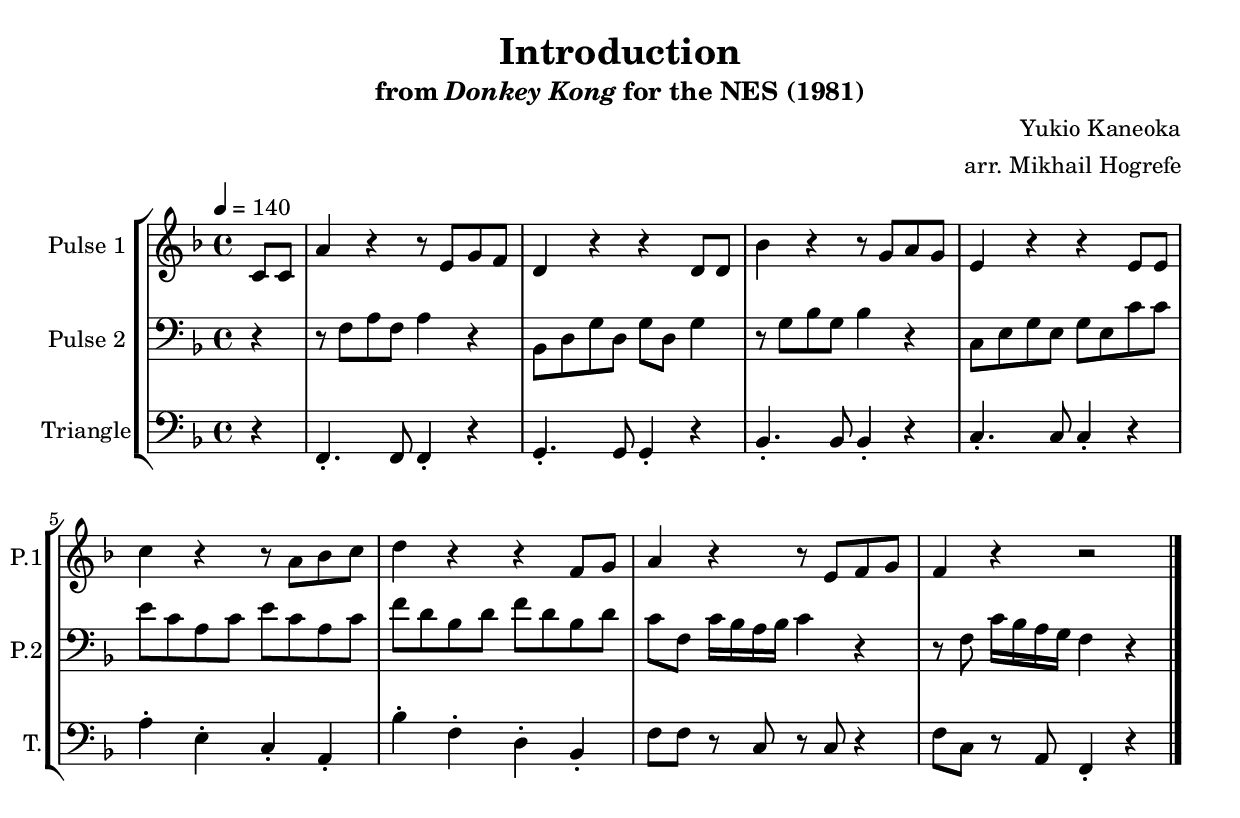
\version "2.20.0"

\book {
    \header {
        title = "Introduction"
        subtitle = \markup { "from" {\italic "Donkey Kong"} "for the NES (1981)" }
        composer = "Yukio Kaneoka"
        arranger = "arr. Mikhail Hogrefe"
    }

    \score {
        {
            \new StaffGroup <<
                \new Staff \relative c' {
                    \set Staff.instrumentName = "Pulse 1"
                    \set Staff.shortInstrumentName = "P.1"

\key f \major
\tempo 4 = 140
\partial 4 c8 c |

a'4 r4 r8 e g f |
d4 r r d8 d |
bes'4 r4 r8 g a g |
e4 r4 r e8 e |

c'4 r r8 a bes c |
d4 r r f,8 g |
a4 r r8 e f g |
f4 r r2 |
\bar "|."
                }

                \new Staff \relative c {
                    \set Staff.instrumentName = "Pulse 2"
                    \set Staff.shortInstrumentName = "P.2"

\clef bass
\key f \major

r4 |

r8 f a f a4 r |
bes,8 d g d g d g4 |
r8 g bes g bes4 r |
c,8 e g e g e c' c |

e8 c a c e c a c |
f8 d bes d f d bes d |
c8 f, c'16 bes a bes c4 r |
r8 f, c'16 bes a g f4 r |

                }

                \new Staff \relative c, {
                    \set Staff.instrumentName = "Triangle"
                    \set Staff.shortInstrumentName = "T."

\clef bass
\key f \major

r4 |

f4.-. f8 f4-. r |
g4.-. g8 g4-. r |
bes4.-. bes8 bes4-. r |
c4.-. c8 c4-. r |

a'4-. e-. c-. a-. |
bes'4-. f-. d-. bes-. |
f'8 f r c r c r4 |
f8 c r a f4-. r |

                }
            >>
        }
        \layout {
            \context {
                \Staff
                \RemoveEmptyStaves
            }
            \context {
                \DrumStaff
                \RemoveEmptyStaves
            }
        }
        \midi {}
    }
}
